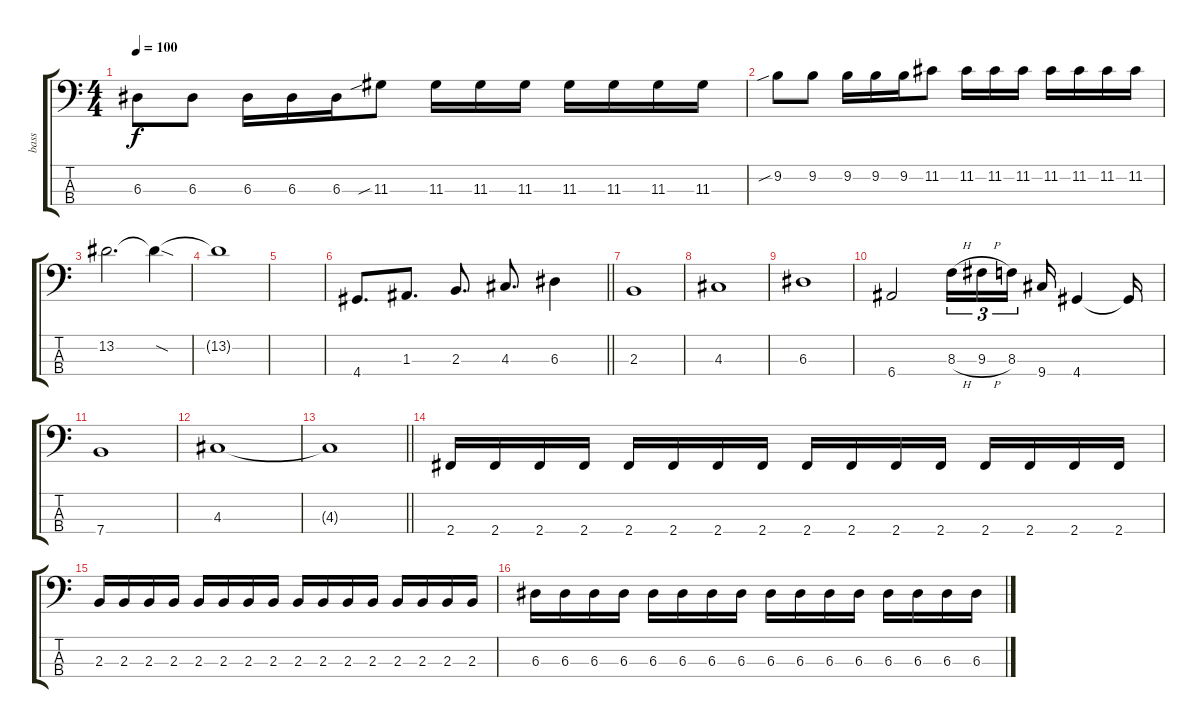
\track ("bass" "bass") {instrument electricbassfinger}
\staff {score tabs}
\tuning (G2 D2 A1 E1) {hide}
\ts (4 4)
\tempo 100
\clef f4
\ks c
6.3.8{dy f} 6.3.8 6.3.16 6.3.16 6.3.16 11.3{sib}.8 11.3.16 11.3.16 11.3.16 11.3.16 11.3.16 11.3.16 11.3.16 |
9.2{sib}.8 9.2.8 9.2.16 9.2.16 9.2.16 11.2.8 11.2.16 11.2.16 11.2.16 11.2.16 11.2.16 11.2.16 11.2.16 |
13.2.2{d volume 16} 13.2{sod t}.4 |
13.2{t}.1 |
|
\barLineRight lightlight
4.4.8{d} 1.3.8{d} 2.3.8{d} 4.3.8{d} 6.3.4 |
2.3.1 |
4.3.1 |
6.3.1 |
6.4.2 8.3{h}.16{tu (3 2)} 9.3{h}.16{tu (3 2)} 8.3.16{tu (3 2) beam splitsecondary} 9.4.16 4.4.4 4.4{t}.16 |
7.4.1 |
4.3.1 |
\barLineRight lightlight
4.3{t}.1 |
2.4.16 2.4.16 2.4.16 2.4.16 2.4.16 2.4.16 2.4.16 2.4.16 2.4.16 2.4.16 2.4.16 2.4.16 2.4.16 2.4.16 2.4.16 2.4.16 |
2.3.16 2.3.16 2.3.16 2.3.16 2.3.16 2.3.16 2.3.16 2.3.16 2.3.16 2.3.16 2.3.16 2.3.16 2.3.16 2.3.16 2.3.16 2.3.16 |
6.3.16 6.3.16 6.3.16 6.3.16 6.3.16 6.3.16 6.3.16 6.3.16 6.3.16 6.3.16 6.3.16 6.3.16 6.3.16 6.3.16 6.3.16 6.3.16
